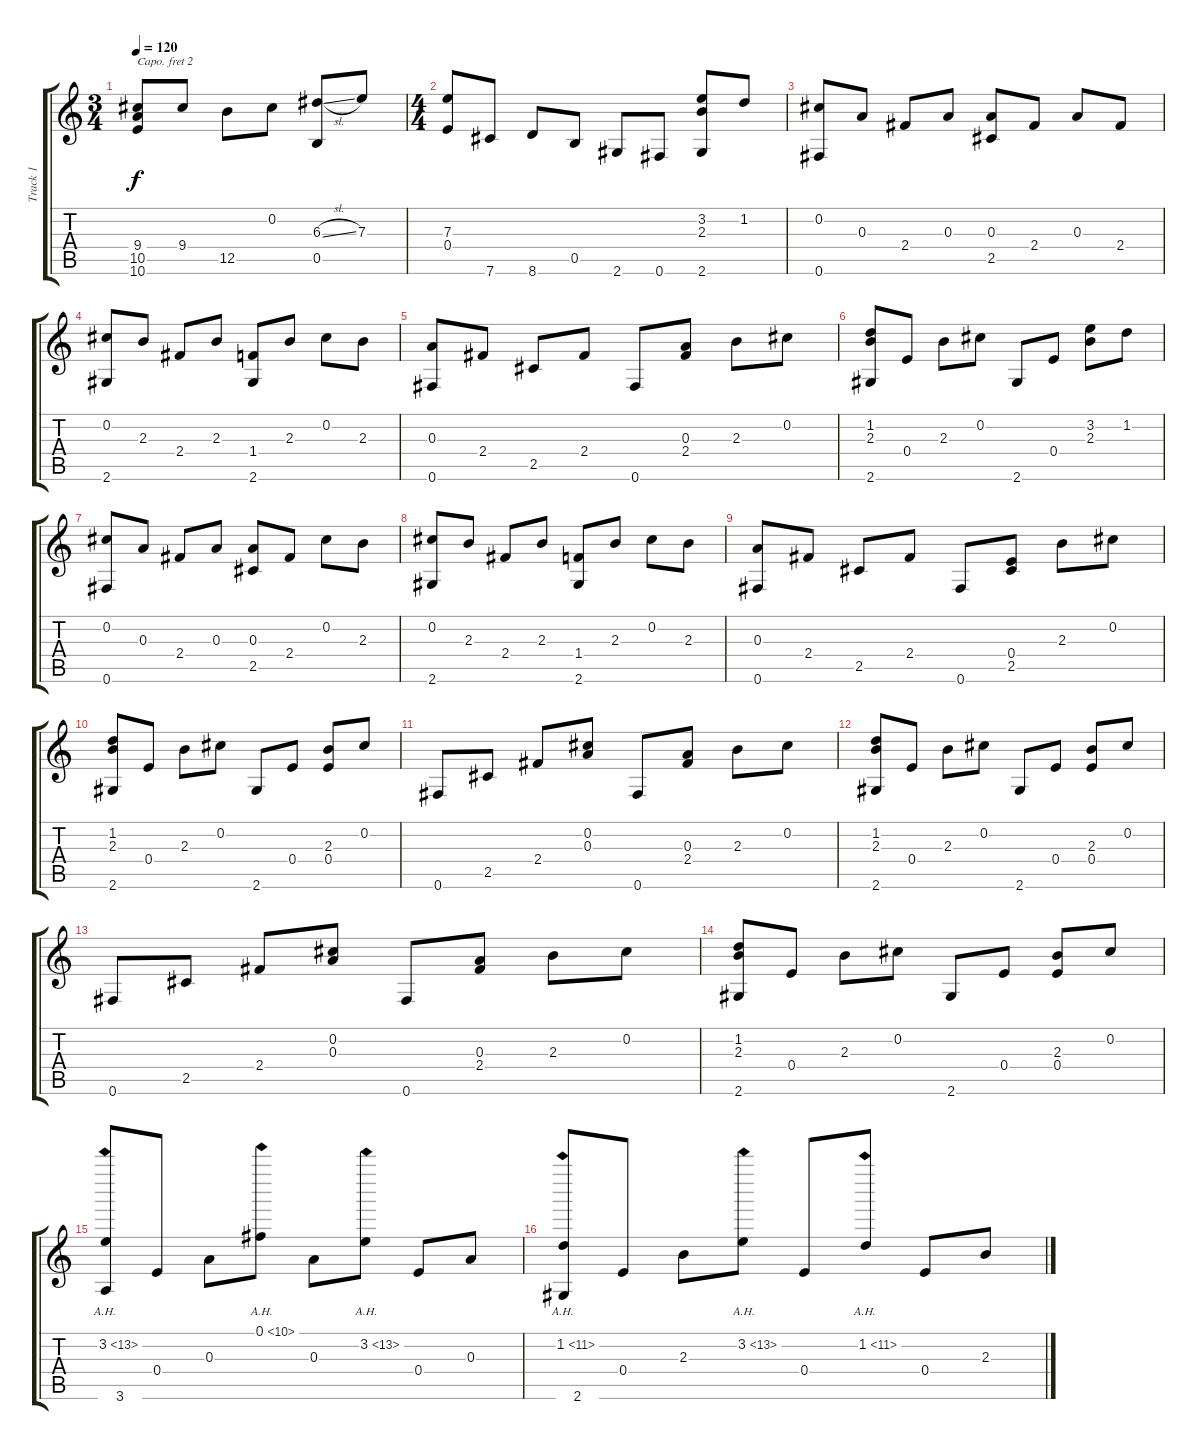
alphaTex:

\track ("Track 1" "Track 1") {instrument acousticguitarsteel}
\staff {score tabs}
\capo 2
\tuning (E4 B3 G3 D3 A2 E2) {hide}
\ts (3 4)
\tempo 120
\clef g2
\ks c
(9.4 10.5 10.6).8{dy f} 9.4.8 12.5.8 0.2.8 (6.3{sl} 0.5).8 7.3.8 |
\ts (4 4)
(7.3 0.4).8 7.6.8 8.6.8 0.5.8 2.6.8 0.6.8 (3.2 2.3 2.6).8 1.2.8 |
(0.2 0.6).8 0.3.8 2.4.8 0.3.8 (0.3 2.5).8 2.4.8 0.3.8 2.4.8 |
(0.2 2.6).8 2.3.8 2.4.8 2.3.8 (1.4 2.6).8 2.3.8 0.2.8 2.3.8 |
(0.3 0.6).8 2.4.8 2.5.8 2.4.8 0.6.8 (0.3 2.4).8 2.3.8 0.2.8 |
(1.2 2.3 2.6).8 0.4.8 2.3.8 0.2.8 2.6.8 0.4.8 (3.2 2.3).8 1.2.8 |
(0.2 0.6).8 0.3.8 2.4.8 0.3.8 (0.3 2.5).8 2.4.8 0.2.8 2.3.8 |
(0.2 2.6).8 2.3.8 2.4.8 2.3.8 (1.4 2.6).8 2.3.8 0.2.8 2.3.8 |
(0.3 0.6).8 2.4.8 2.5.8 2.4.8 0.6.8 (0.4 2.5).8 2.3.8 0.2.8 |
(1.2 2.3 2.6).8 0.4.8 2.3.8 0.2.8 2.6.8 0.4.8 (2.3 0.4).8 0.2.8 |
0.6.8 2.5.8 2.4.8 (0.2 0.3).8 0.6.8 (0.3 2.4).8 2.3.8 0.2.8 |
(1.2 2.3 2.6).8 0.4.8 2.3.8 0.2.8 2.6.8 0.4.8 (2.3 0.4).8 0.2.8 |
0.6.8 2.5.8 2.4.8 (0.2 0.3).8 0.6.8 (0.3 2.4).8 2.3.8 0.2.8 |
(1.2 2.3 2.6).8 0.4.8 2.3.8 0.2.8 2.6.8 0.4.8 (2.3 0.4).8 0.2.8 |
(3.2{ah 10} 3.6).8 0.4.8 0.3.8 0.1{ah 10}.8 0.3.8 3.2{ah 10}.8 0.4.8 0.3.8 |
(1.2{ah 10} 2.6).8 0.4.8 2.3.8 3.2{ah 10}.8 0.4.8 1.2{ah 10}.8 0.4.8 2.3.8
